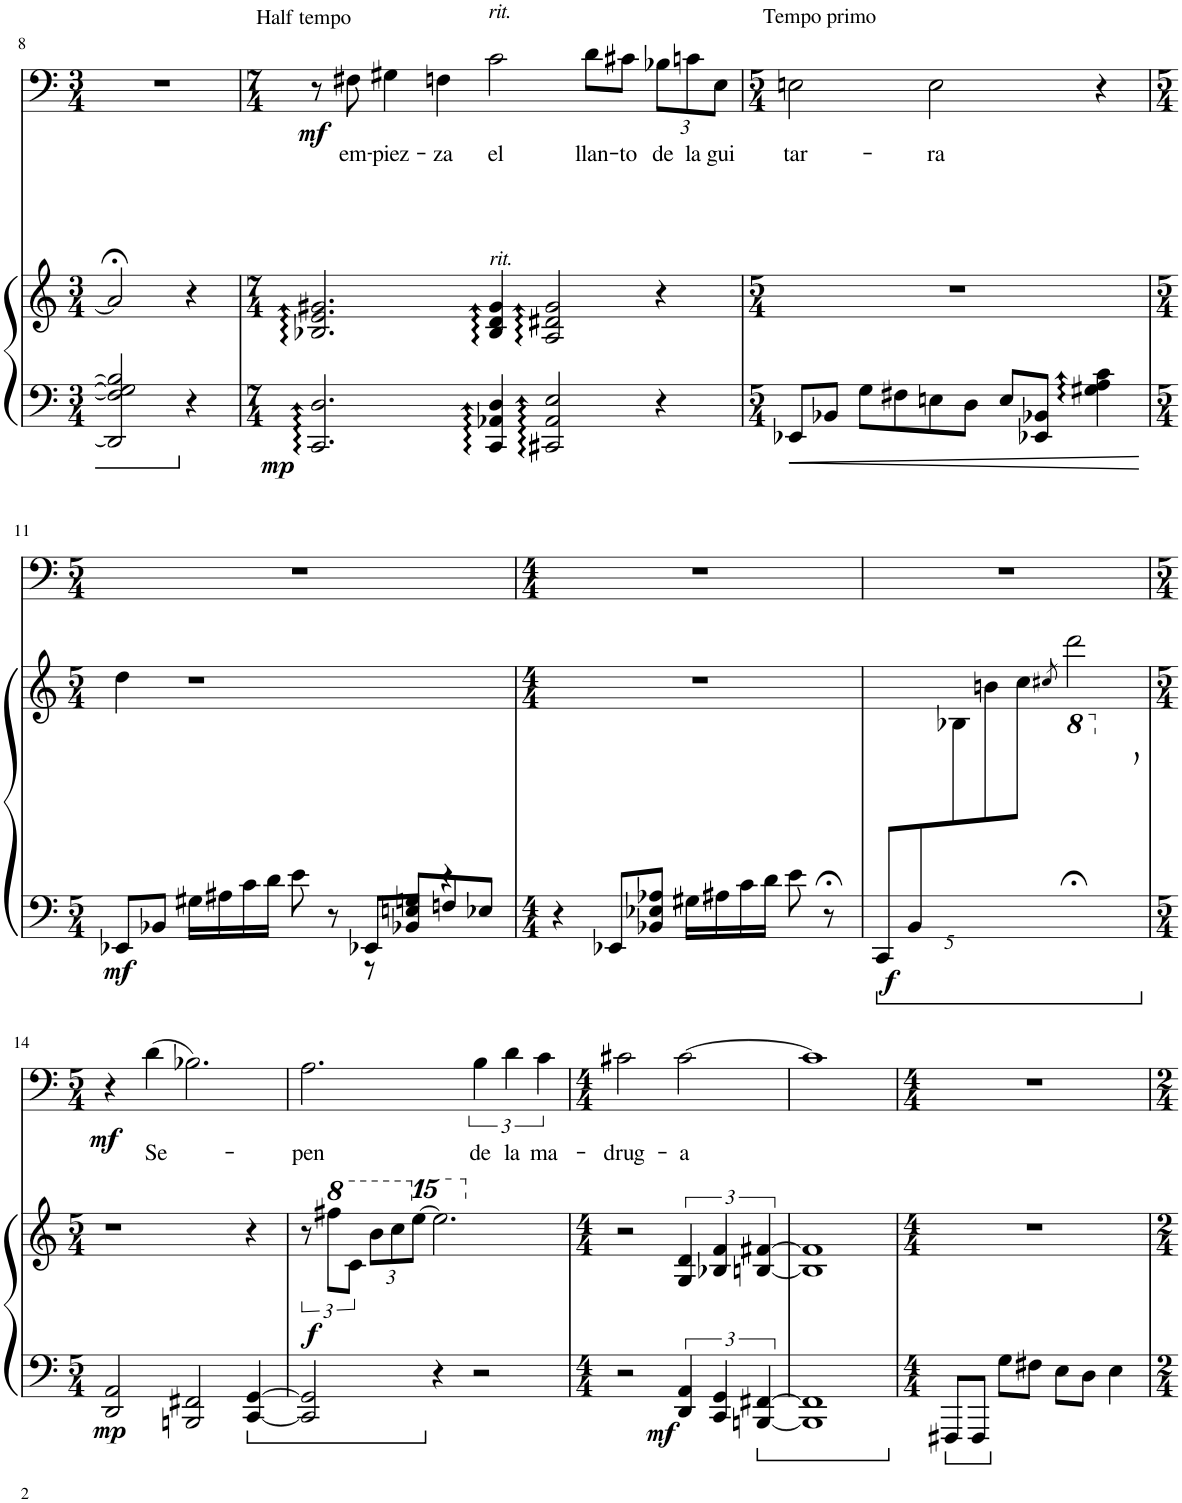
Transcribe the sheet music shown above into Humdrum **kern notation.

**kern	**kern	**dynam	**kern	**text	**dynam
*part2	*part2	*part2	*part1	*part1	*part1
*staff3	*staff2	*staff2/3	*staff1	*staff1	*staff1
*I"Piano	*	*	*I"Voice	*	*
*I'Pno	*	*	*	*	*
!!LO:PB:g=z
*clefF4	*clefG2	*	*clefF4	*	*
*k[]	*k[]	*	*k[]	*	*
*M3/4	*M3/4	*	*M3/4	*	*
=8	=8	=8	=8	=8	=8
2DD/] 2F#/] 2G/] 2B/]	2a;</]	.	2.r	.	.
4r	4r	.	.	.	.
=9	=9	=9	=9	=9	=9
*M7/4	*M7/4	*	*M7/4	*	*
!	!	!	!LO:TX:a:t=Half tempo	!	!
!	!	!LO:DY:b=2	!	!	!LO:DY:b
2.CC/: 2.D/:	2.B-X/ 2.e/ 2.g#X/	mp	8r	.	mf
!	!	!	!	!LO:LY:b	!
.	.	.	8F#X\	em-	.
!	!	!	!	!LO:LY:b	!
.	.	.	4G#X\	-piez-	.
!	!	!	!	!LO:LY:b	!
.	.	.	4Fn\	-za	.
!	!	!	!LO:TX:a:i:t=rit.	!	!
!	!	!	!LO:TX:b:i:t=rit.	!	!
!	!	!	!	!LO:LY:b	!
4CC/: 4AA-X/: 4D/:	4B-/ 4d/ 4g#/	.	2c\	el	.
2CC#X/: 2AA-/: 2E/:	2A/ 2d#X/ 2g#/	.	.	.	.
!	!	!	!	!LO:LY:b	!
.	.	.	8d\L	llan-	.
!	!	!	!	!LO:LY:b	!
.	.	.	8c#X\J	-to	.
*	*	*	*Xbrackettup	*	*
!	!	!	!	!LO:LY:b	!
4r	4r	.	12B-X\L	de	.
!	!	!	!	!LO:LY:b	!
.	.	.	12cn\	la	.
!	!	!	!	!LO:LY:b	!
.	.	.	12E\J	gui	.
=10	=10	=10	=10	=10	=10
*M5/4	*M5/4	*	*M5/4	*	*
!	!	!	!LO:TX:a:t=Tempo primo	!	!
!	!	!	!	!LO:LY:b	!
8EE-X/L	4%5r	.	2En\	tar-	.
8BB-X/J	.	.	.	.	.
8G\L	.	.	.	.	.
8F#X\	.	.	.	.	.
!	!	!	!	!LO:LY:b	!
8En\	.	.	2E\	-ra	.
8D\J	.	.	.	.	.
8E/L	.	.	.	.	.
8EE-X/ 8BB-X/J	.	.	.	.	.
4G#X\ 4A\ 4c\	.	.	4r	.	.
!!LO:LB:g=z
=11	=11	=11	=11	=11	=11
*M5/4	*M5/4	*	*M5/4	*	*
*^	*	*	*	*	*
!	!	!	!LO:DY:b=2	!	!	!
8EE-X/L	2.ryy	4dd\	mf	4%5r	.	.
8BB-X/J	.	.	.	.	.	.
16G#X\LL	.	1r	.	.	.	.
16A#X\	.	.	.	.	.	.
16c\	.	.	.	.	.	.
16d\JJ	.	.	.	.	.	.
8e\	.	.	.	.	.	.
8r	.	.	.	.	.	.
8EE-X/L	8r	.	.	.	.	.
8BB-X/J	8En/ 8Gn/L	.	.	.	.	.
4r	8Fn/	.	.	.	.	.
.	8E-X/J	.	.	.	.	.
*v	*v	*	*	*	*	*
=12	=12	=12	=12	=12	=12
*M4/4	*M4/4	*	*M4/4	*	*
4r	1r	.	1r	.	.
8EE-X/L	.	.	.	.	.
8BB-X/ 8E-X/ 8A-X/J	.	.	.	.	.
16G#X\LL	.	.	.	.	.
16A#X\	.	.	.	.	.
16c\	.	.	.	.	.
16d\JJ	.	.	.	.	.
8e\	.	.	.	.	.
8r;<	.	.	.	.	.
=13	=13	=13	=13	=13	=13
*ped	*	*	*	*	*
*Xbrackettup	*	*	*	*	*
*	*^	*	*	*	*
!	!	!	!LO:DY:b=2	!	!	!
10CC/L	1ryy	5ryy	f	1r	.	.
10BB/	.	.	.	.	.	.
5%4ryy	.	10B-X\	.	.	.	.
.	.	10bn\	.	.	.	.
.	.	10cc\J	.	.	.	.
.	.	8qccc#X/	.	.	.	.
.	.	2dddd;<,\	.	.	.	.
*	*v	*v	*	*	*	*
!!LO:LB:g=z
=14	=14	=14	=14	=14	=14
*M5/4	*M5/4	*	*M5/4	*	*
*	*Xped	*	*	*	*
*	*^	*	*	*	*
!	!	!	!LO:DY:b=2	!	!	!LO:DY:b
*	*v	*v	*	*	*	*
2DD/ 2AA/	1r	mp	4r	.	mf
!	!	!	!	!LO:LY:b	!
.	.	.	(4d\	Se-	.
2BBBn/ 2FF#X/	.	.	2.B-X\)	.	.
[4CC/ [4GG/	4r	.	.	.	.
=15	=15	=15	=15	=15	=15
!	!	!LO:DY:b	!	!LO:LY:b	!
2CC/] 2GG/]	12r	f	2.A\	-pen	.
*	*8va	*	*	*	*
.	12fff#X\L	.	.	.	.
.	12cc\J	.	.	.	.
*	*Xbrackettup	*	*	*	*
.	12bb\L	.	.	.	.
.	12ccc\	.	.	.	.
*	*X8va	*	*	*	*
*	*15ma	*	*	*	*
.	[12eeee\J	.	.	.	.
4r	2.eeee\]	.	.	.	.
*	*	*	*brackettup	*	*
!	!	!	!	!LO:LY:b	!
2r	.	.	6B\	de	.
!	!	!	!	!LO:LY:b	!
.	.	.	6d\	la	.
!	!	!	!	!LO:LY:b	!
.	.	.	6c\	ma-	.
=16	=16	=16	=16	=16	=16
*M4/4	*M4/4	*	*M4/4	*	*
*	*X15ma	*	*	*	*
!	!	!	!	!LO:LY:b	!
2r	2r	.	2c#X\	-drug-	.
*brackettup	*brackettup	*	*	*	*
!	!	!LO:DY:b=2	!	!LO:LY:b	!
6DD/ 6AA/	6G/ 6d/	mf	[2c#\	-a	.
6CC/ 6GG/	6B-X/ 6f/	.	.	.	.
[6BBBn/ [6FF#X/	[6Bn/ [6f#X/	.	.	.	.
=17	=17	=17	=17	=17	=17
1BBB] 1FF#]	1B] 1f#]	.	1c#]	.	.
=18	=18	=18	=18	=18	=18
*M4/4	*M4/4	*	*M4/4	*	*
8FFF#X/L	1r	.	1r	.	.
8FFF#/J	.	.	.	.	.
8G\L	.	.	.	.	.
8F#X\J	.	.	.	.	.
8E\L	.	.	.	.	.
8D\J	.	.	.	.	.
4E\	.	.	.	.	.
=	=	=	=	=	=
*-	*-	*-	*-	*-	*-
